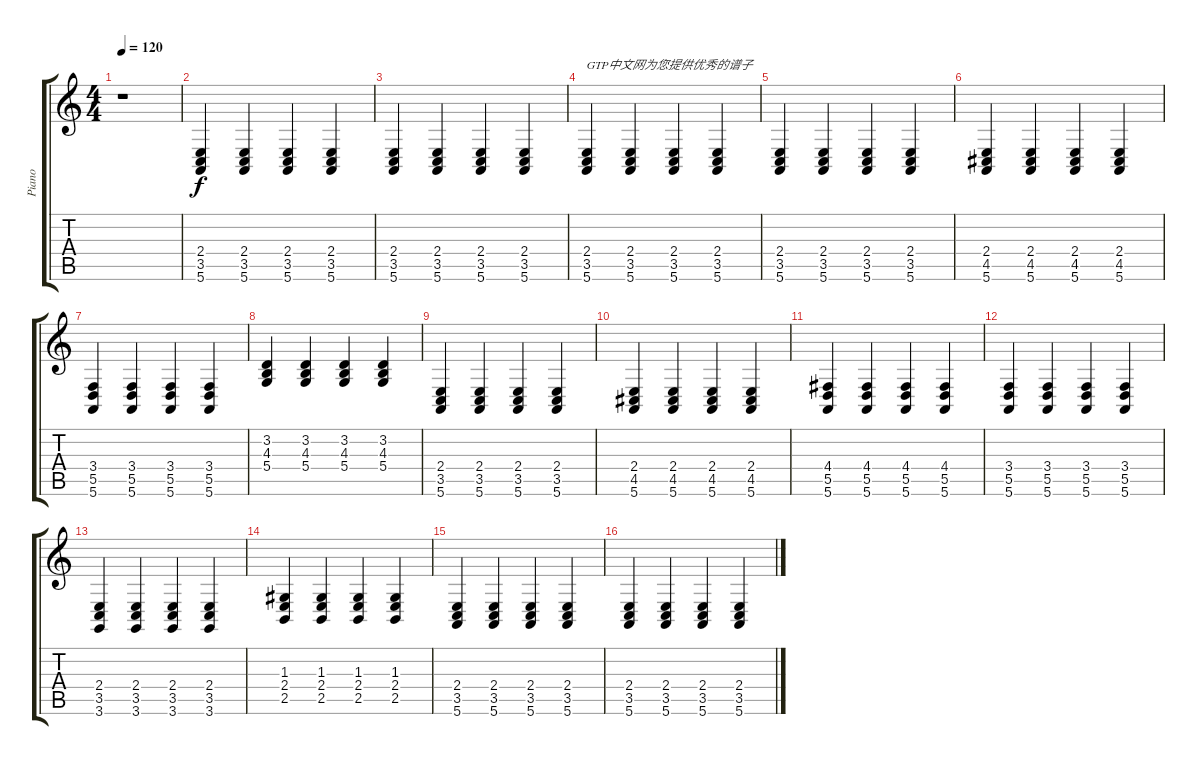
\track ("Piano" "Piano") {instrument acousticgrandpiano}
\staff {score tabs}
\tuning (E4 B3 G3 D3 A2 E2) {hide}
\ts (4 4)
\tempo 120
\clef g2
\ks c
r.1{dy f instrument acousticgrandpiano} |
(2.4 3.5 5.6).4 (2.4 3.5 5.6).4 (2.4 3.5 5.6).4 (2.4 3.5 5.6).4 |
(2.4 3.5 5.6).4 (2.4 3.5 5.6).4 (2.4 3.5 5.6).4 (2.4 3.5 5.6).4 |
(2.4 3.5 5.6).4{txt "GTP中文网为您提供优秀的谱子"} (2.4 3.5 5.6).4 (2.4 3.5 5.6).4 (2.4 3.5 5.6).4 |
(2.4 3.5 5.6).4 (2.4 3.5 5.6).4 (2.4 3.5 5.6).4 (2.4 3.5 5.6).4 |
(2.4 4.5 5.6).4 (2.4 4.5 5.6).4 (2.4 4.5 5.6).4 (2.4 4.5 5.6).4 |
(3.4 5.5 5.6).4 (3.4 5.5 5.6).4 (3.4 5.5 5.6).4 (3.4 5.5 5.6).4 |
(3.2 4.3 5.4).4 (3.2 4.3 5.4).4 (3.2 4.3 5.4).4 (3.2 4.3 5.4).4 |
(2.4 3.5 5.6).4 (2.4 3.5 5.6).4 (2.4 3.5 5.6).4 (2.4 3.5 5.6).4 |
(2.4 4.5 5.6).4 (2.4 4.5 5.6).4 (2.4 4.5 5.6).4 (2.4 4.5 5.6).4 |
(4.4 5.5 5.6).4 (4.4 5.5 5.6).4 (4.4 5.5 5.6).4 (4.4 5.5 5.6).4 |
(3.4 5.5 5.6).4 (3.4 5.5 5.6).4 (3.4 5.5 5.6).4 (3.4 5.5 5.6).4 |
(2.4 3.5 3.6).4 (2.4 3.5 3.6).4 (2.4 3.5 3.6).4 (2.4 3.5 3.6).4 |
(1.3 2.4 2.5).4 (1.3 2.4 2.5).4 (1.3 2.4 2.5).4 (1.3 2.4 2.5).4 |
(2.4 3.5 5.6).4 (2.4 3.5 5.6).4 (2.4 3.5 5.6).4 (2.4 3.5 5.6).4 |
(2.4 3.5 5.6).4 (2.4 3.5 5.6).4 (2.4 3.5 5.6).4 (2.4 3.5 5.6).4
